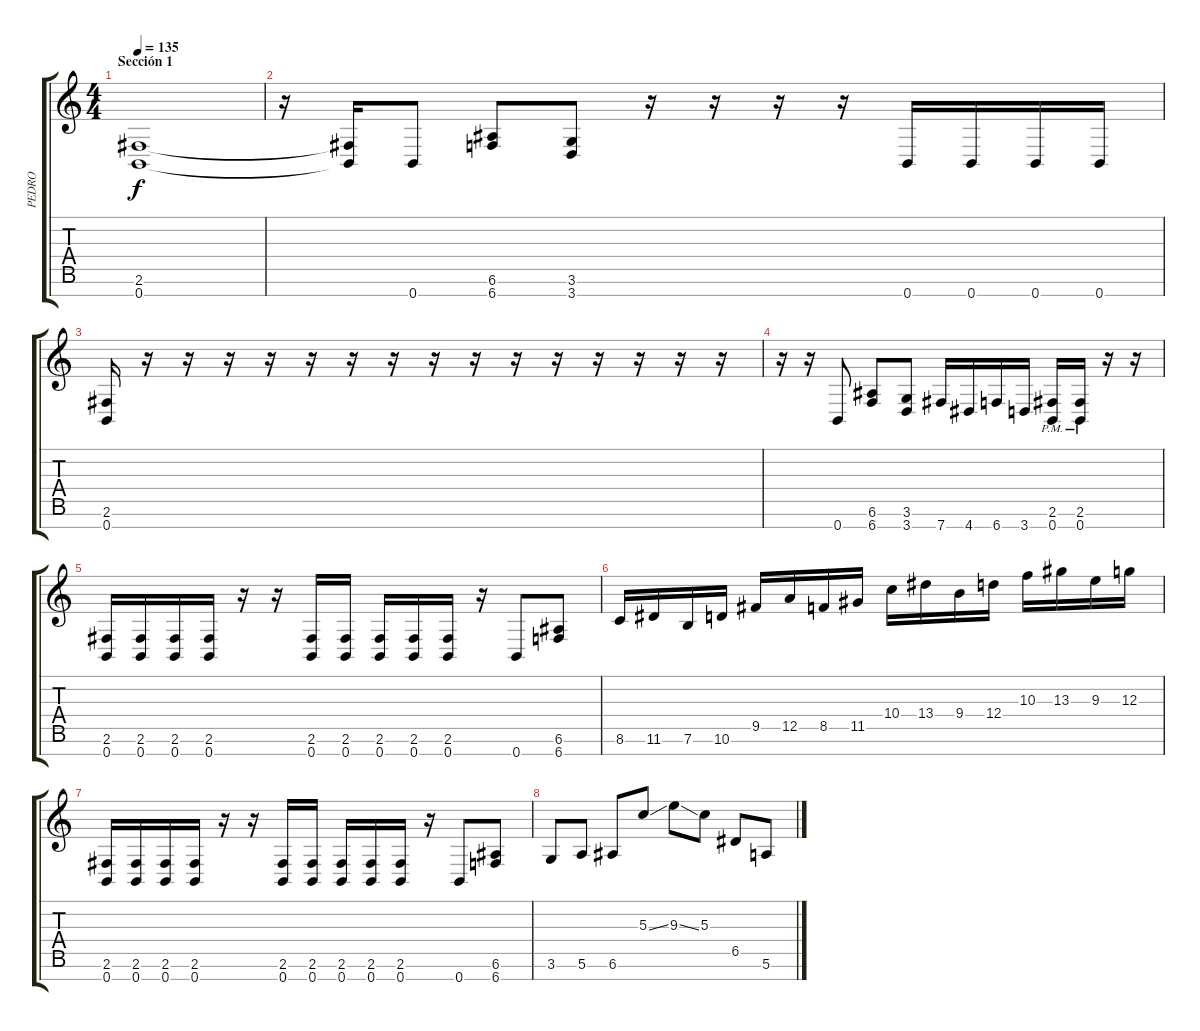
\track ("PEDRO" "PEDRO") {instrument distortionguitar}
\staff {score tabs}
\tuning (E4 B3 G3 D3 A2 E2 B1) {hide}
\ts (4 4)
\section ("" "Sección 1")
\tempo 135
\clef g2
\ks c
(2.6 0.7).1{dy f} |
r.16 (2.6{t} 0.7{t}).16 0.7.8 (6.6 6.7).8 (3.6 3.7).8 r.16 r.16 r.16 r.16 0.7.16 0.7.16 0.7.16 0.7.16 |
(2.6 0.7).16 r.16 r.16 r.16 r.16 r.16 r.16 r.16 r.16 r.16 r.16 r.16 r.16 r.16 r.16 r.16 |
r.16 r.16 0.7.8 (6.6 6.7).8 (3.6 3.7).8 7.7.16 4.7.16 6.7.16 3.7.16 (2.6{pm} 0.7{pm}).16 (2.6{pm} 0.7{pm}).16 r.16 r.16 |
(2.6 0.7).16 (2.6 0.7).16 (2.6 0.7).16 (2.6 0.7).16 r.16 r.16 (2.6 0.7).16 (2.6 0.7).16 (2.6 0.7).16 (2.6 0.7).16 (2.6 0.7).16 r.16 0.7.8 (6.6 6.7).8 |
8.6.16 11.6.16 7.6.16 10.6.16 9.5.16 12.5.16 8.5.16 11.5.16 10.4.16 13.4.16 9.4.16 12.4.16 10.3.16 13.3.16 9.3.16 12.3.16 |
(2.6 0.7).16 (2.6 0.7).16 (2.6 0.7).16 (2.6 0.7).16 r.16 r.16 (2.6 0.7).16 (2.6 0.7).16 (2.6 0.7).16 (2.6 0.7).16 (2.6 0.7).16 r.16 0.7.8 (6.6 6.7).8 |
3.6.8 5.6.8 6.6.8 5.3{ss}.8 9.3{ss}.8 5.3.8 6.5.8 5.6.8
